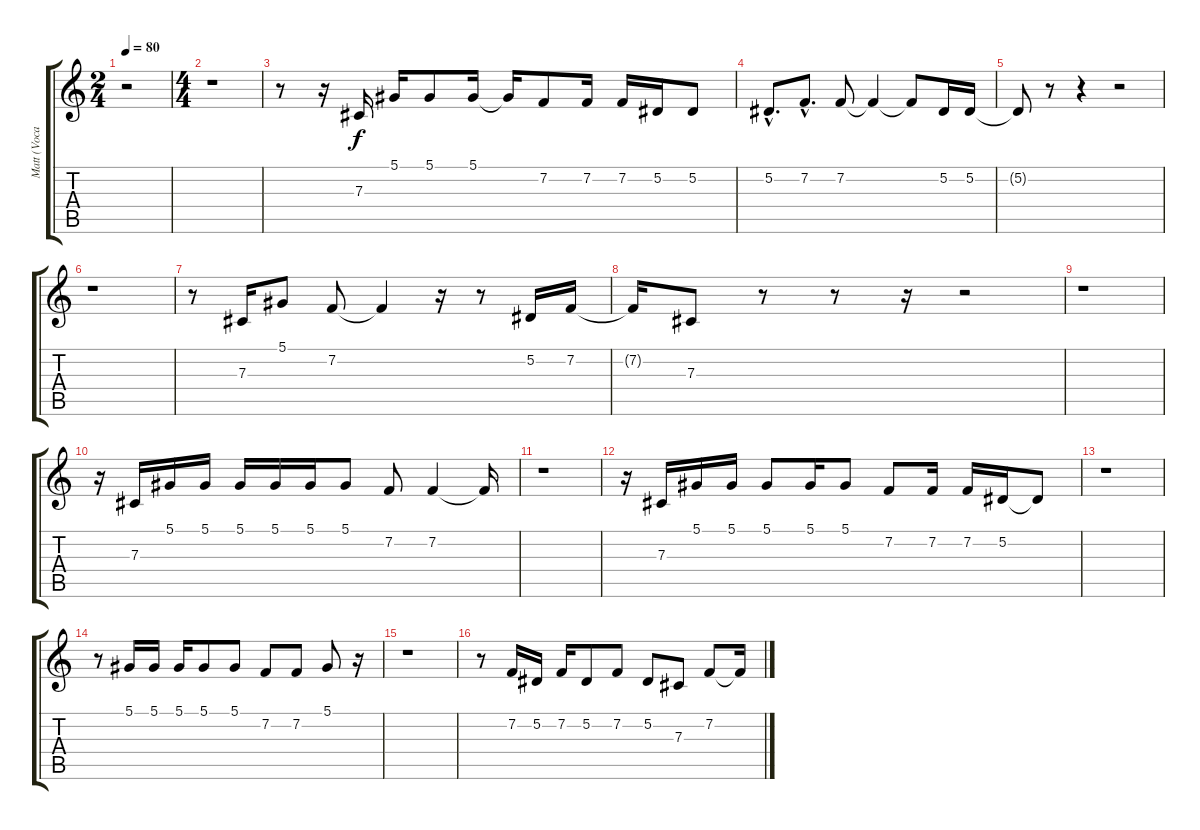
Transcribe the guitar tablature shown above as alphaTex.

\track ("Matt (Vocals)" "Matt (Voca") {instrument lead1square}
\staff {score tabs}
\tuning (Eb4 Bb3 Gb3 Db3 Ab2 Db2) {hide}
\ts (2 4)
\tempo 80
\clef g2
\ks c
r.2{dy f instrument lead1square} |
\ts (4 4)
r.1 |
r.8 r.16 7.3.16 5.1.16 5.1.8 5.1.16 5.1{t}.16 7.2.8 7.2.16 7.2.16 5.2.16 5.2.8 |
5.2{hac}.8{d} 7.2{hac}.8{d} 7.2.8 7.2{t}.4 7.2{t}.8 5.2.16 5.2.16 |
5.2{t}.8 r.8 r.4 r.2 |
r.1 |
r.8 7.3.16 5.1.8 7.2.8 7.2{t}.4 r.16 r.8 5.2.16 7.2.16 |
7.2{t}.16 7.3.8 r.8 r.8 r.16 r.2 |
r.1 |
r.16 7.3.16 5.1.16 5.1.16 5.1.16 5.1.16 5.1.16 5.1.8 7.2.8 7.2.4 7.2{t}.16 |
r.1 |
r.16 7.3.16 5.1.16 5.1.16 5.1.8 5.1.16 5.1.8 7.2.8 7.2.16 7.2.16 5.2.16 5.2{t}.8 |
r.1 |
r.8 5.1.16 5.1.16 5.1.16 5.1.8 5.1.8 7.2.8 7.2.8 5.1.8 r.16 |
r.1 |
r.8 7.2.16 5.2.16 7.2.16 5.2.8 7.2.8 5.2.8 7.3.8 7.2.8 7.2{t}.16
